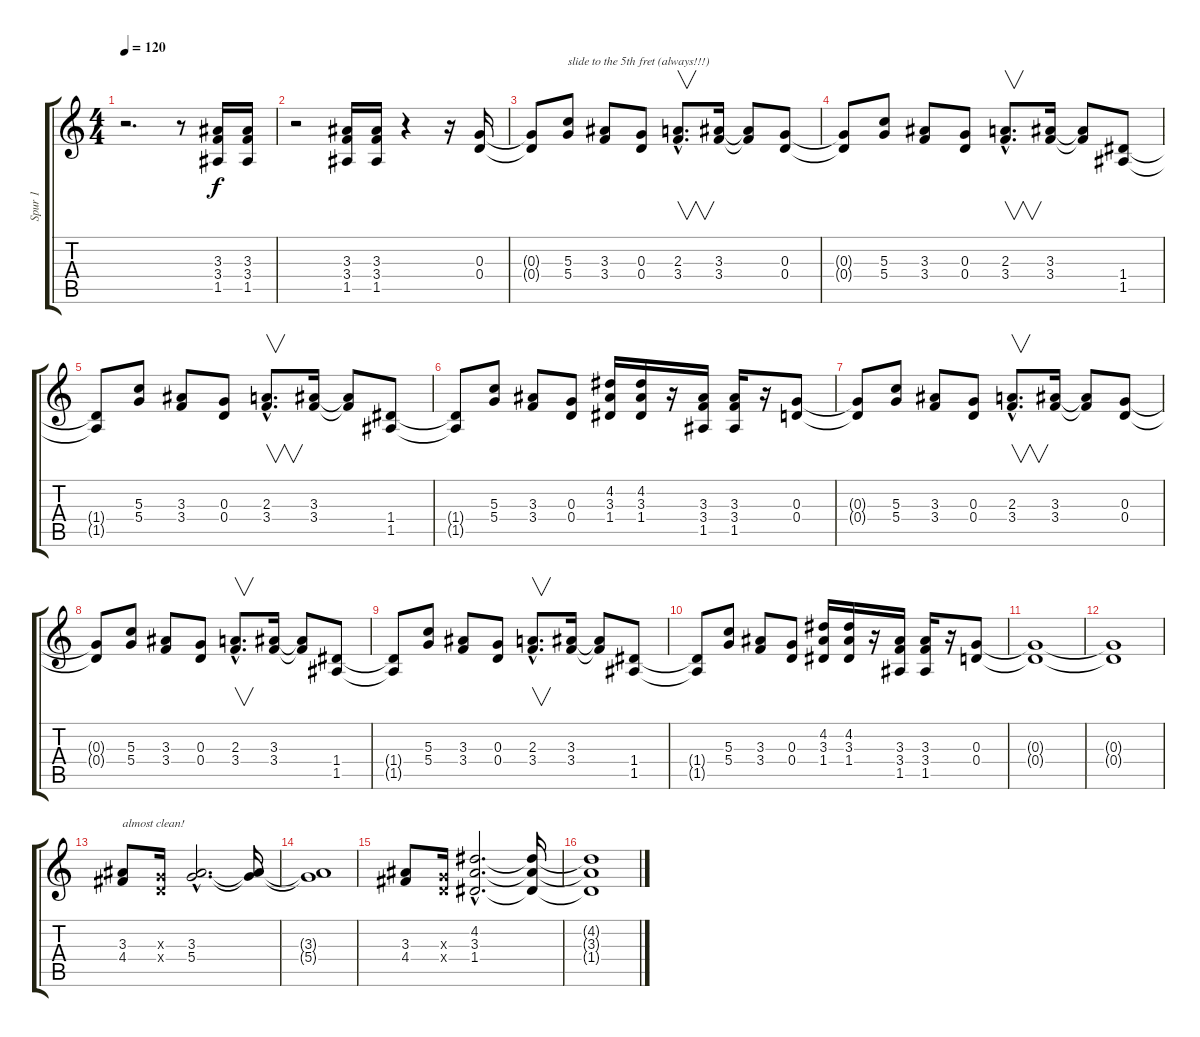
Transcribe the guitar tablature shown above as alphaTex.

\track ("Spur 1" "Spur 1") {instrument overdrivenguitar}
\staff {score tabs}
\tuning (E4 B3 G3 D3 A2 E2) {hide}
\ts (4 4)
\tempo 120
\clef g2
\ks c
r.2{d dy f instrument overdrivenguitar} r.8 (3.3 3.4 1.5).16 (3.3 3.4 1.5).16 |
r.2 (3.3 3.4 1.5).16 (3.3 3.4 1.5).16 r.4 r.16 (0.3 0.4).16 |
(0.3{t} 0.4{t}).8 (5.3 5.4).8{txt "slide to the 5th fret (always!!!)"} (3.3 3.4).8 (0.3 0.4).8 (2.3{hac} 3.4{hac}).8{v d} (3.3 3.4).16 (3.3{t} 3.4{t}).8 (0.3 0.4).8 |
(0.3{t} 0.4{t}).8 (5.3 5.4).8 (3.3 3.4).8 (0.3 0.4).8 (2.3{hac} 3.4{hac}).8{v d} (3.3 3.4).16 (3.3{t} 3.4{t}).8 (1.4 1.5).8 |
(1.4{t} 1.5{t}).8 (5.3 5.4).8 (3.3 3.4).8 (0.3 0.4).8 (2.3{hac} 3.4{hac}).8{v d} (3.3 3.4).16 (3.3{t} 3.4{t}).8 (1.4 1.5).8 |
(1.4{t} 1.5{t}).8 (5.3 5.4).8 (3.3 3.4).8 (0.3 0.4).8 (4.2 3.3 1.4).16 (4.2 3.3 1.4).16 r.16 (3.3 3.4 1.5).16 (3.3 3.4 1.5).16 r.16 (0.3 0.4).8 |
(0.3{t} 0.4{t}).8 (5.3 5.4).8 (3.3 3.4).8 (0.3 0.4).8 (2.3{hac} 3.4{hac}).8{v d} (3.3 3.4).16 (3.3{t} 3.4{t}).8 (0.3 0.4).8 |
(0.3{t} 0.4{t}).8 (5.3 5.4).8 (3.3 3.4).8 (0.3 0.4).8 (2.3{hac} 3.4{hac}).8{v d} (3.3 3.4).16 (3.3{t} 3.4{t}).8 (1.4 1.5).8 |
(1.4{t} 1.5{t}).8 (5.3 5.4).8 (3.3 3.4).8 (0.3 0.4).8 (2.3{hac} 3.4{hac}).8{v d} (3.3 3.4).16 (3.3{t} 3.4{t}).8 (1.4 1.5).8 |
(1.4{t} 1.5{t}).8 (5.3 5.4).8 (3.3 3.4).8 (0.3 0.4).8 (4.2 3.3 1.4).16 (4.2 3.3 1.4).16 r.16 (3.3 3.4 1.5).16 (3.3 3.4 1.5).16 r.16 (0.3 0.4).8 |
(0.3{t} 0.4{t}).1 |
(0.3{t} 0.4{t}).1 |
(3.3 4.4).8{txt "almost clean!"} (0.3{x} 0.4{x}).16 (3.3{hac} 5.4{hac}).2{d} (3.3{t} 5.4{t}).16 |
(3.3{t} 5.4{t}).1 |
(3.3 4.4).8 (0.3{x} 0.4{x}).16 (4.2{hac} 3.3{hac} 1.4{hac}).2{d} (4.2{t} 3.3{t} 1.4{t}).16 |
(4.2{t} 3.3{t} 1.4{t}).1
